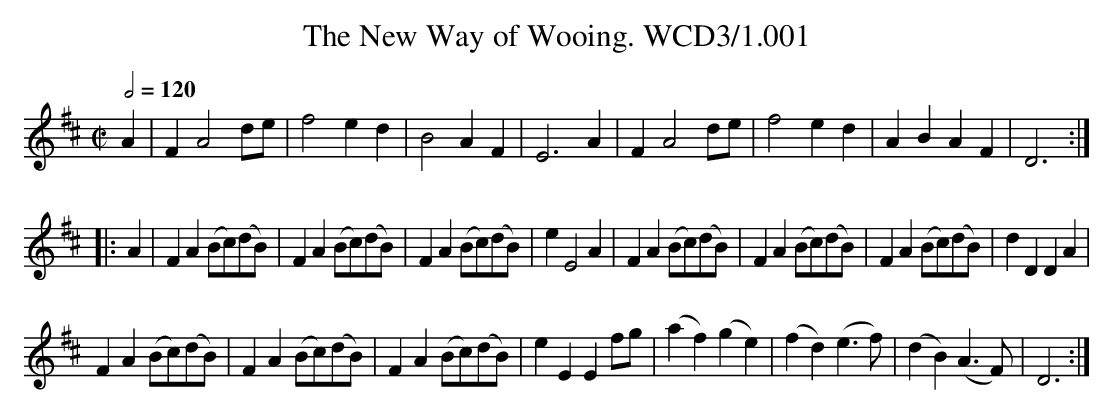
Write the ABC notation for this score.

X:1
T:New Way of Wooing. WCD3/1.001, The
M:C|
L:1/8
Q:1/2=120
K:D
A2|F2 A4 de|f4 e2d2|B4 A2F2|E6 A2|F2 A4 de|f4 e2d2|A2B2A2F2|D6:|
|:A2|F2A2 (Bc)(dB)|F2A2 (Bc)(dB)|F2A2 (Bc)(dB)|e2 E4 A2|\
F2A2 (Bc)(dB)|F2A2 (Bc)(dB)|F2A2 (Bc)(dB)|d2D2D2A2|
F2A2 (Bc)(dB)|F2A2 (Bc)(dB)|F2A2 (Bc)(dB)|e2E2E2 fg|\
(a2f2)(g2e2)|(f2d2) (e3 f)|(d2B2) (A3 F)|D6:|
